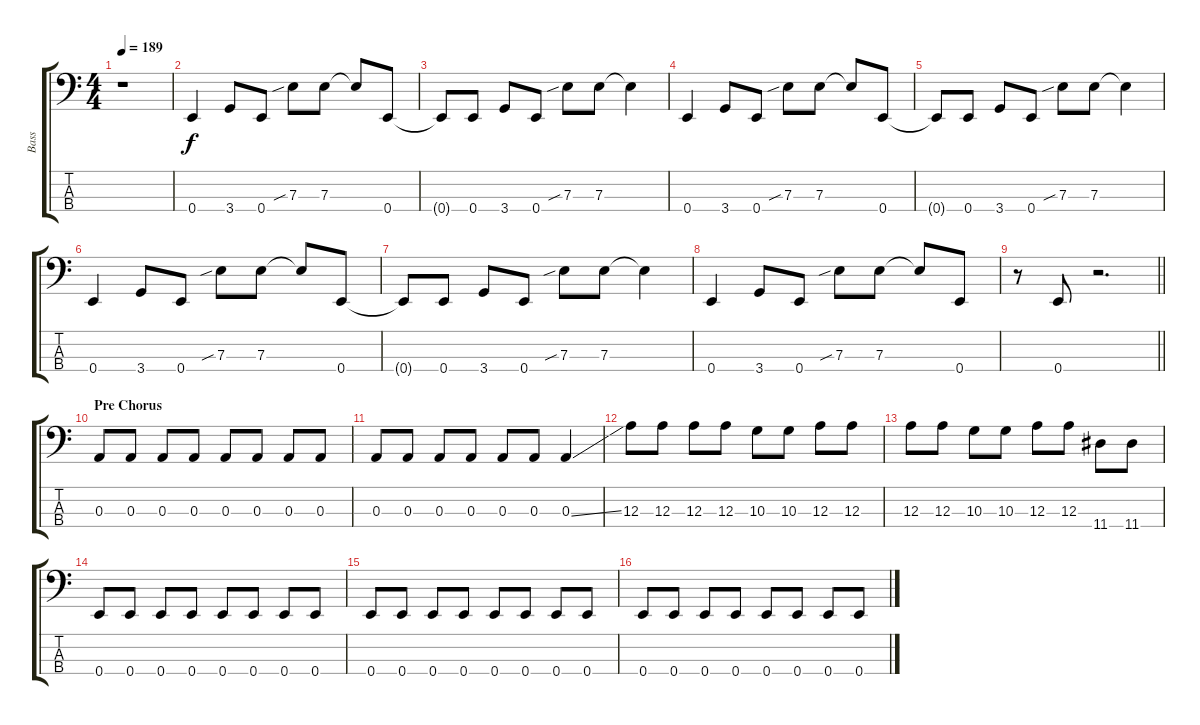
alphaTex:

\track ("Bass" "Bass") {instrument electricbassfinger}
\staff {score tabs}
\tuning (G2 D2 A1 E1) {hide}
\ts (4 4)
\tempo 189
\clef f4
\ks c
r.1{dy f} |
0.4.4 3.4.8 0.4.8 7.3{sib}.8 7.3.8 7.3{t}.8 0.4.8 |
0.4{t}.8 0.4.8 3.4.8 0.4.8 7.3{sib}.8 7.3.8 7.3{t}.4 |
0.4.4 3.4.8 0.4.8 7.3{sib}.8 7.3.8 7.3{t}.8 0.4.8 |
0.4{t}.8 0.4.8 3.4.8 0.4.8 7.3{sib}.8 7.3.8 7.3{t}.4 |
0.4.4 3.4.8 0.4.8 7.3{sib}.8 7.3.8 7.3{t}.8 0.4.8 |
0.4{t}.8 0.4.8 3.4.8 0.4.8 7.3{sib}.8 7.3.8 7.3{t}.4 |
0.4.4 3.4.8 0.4.8 7.3{sib}.8 7.3.8 7.3{t}.8 0.4.8 |
\barLineRight lightlight
r.8 0.4.8 r.2{d} |
\section ("" "Pre Chorus")
0.3.8 0.3.8 0.3.8 0.3.8 0.3.8 0.3.8 0.3.8 0.3.8 |
0.3.8 0.3.8 0.3.8 0.3.8 0.3.8 0.3.8 0.3{ss}.4 |
12.3.8 12.3.8 12.3.8 12.3.8 10.3.8 10.3.8 12.3.8 12.3.8 |
12.3.8 12.3.8 10.3.8 10.3.8 12.3.8 12.3.8 11.4.8 11.4.8 |
0.4.8 0.4.8 0.4.8 0.4.8 0.4.8 0.4.8 0.4.8 0.4.8 |
0.4.8 0.4.8 0.4.8 0.4.8 0.4.8 0.4.8 0.4.8 0.4.8 |
0.4.8 0.4.8 0.4.8 0.4.8 0.4.8 0.4.8 0.4.8 0.4.8
